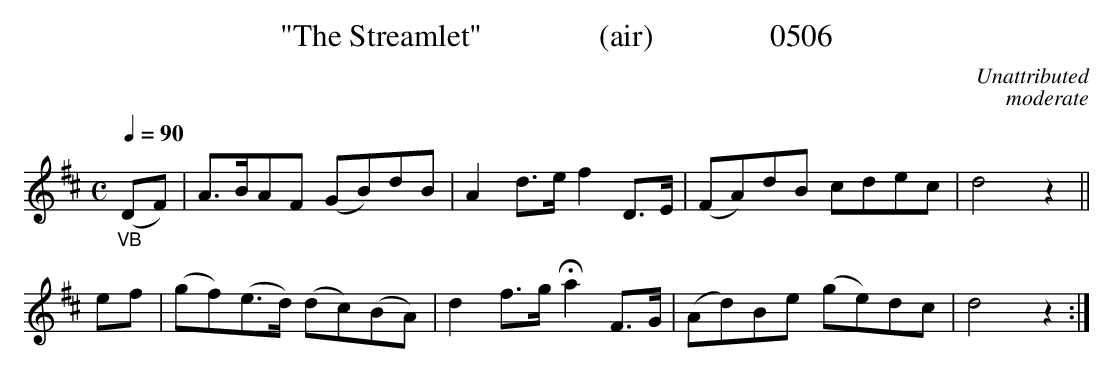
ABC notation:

X:1
T:"The Streamlet"               (air)               0506
C:Unattributed
C:moderate
Q:1/4=90
M:C
L:1/8
K:D
"_VB"(DF)|A3/2B/2AF (GB)dB|A2d3/2e/2 f2D3/2E/2|(FA)dB cdec|d4z2||
ef|(gf)(e3/2d/2) (dc)(BA)|d2f3/2g/2 Ha2F3/2G/2|(Ad)Be (ge)dc|d4z2:|
